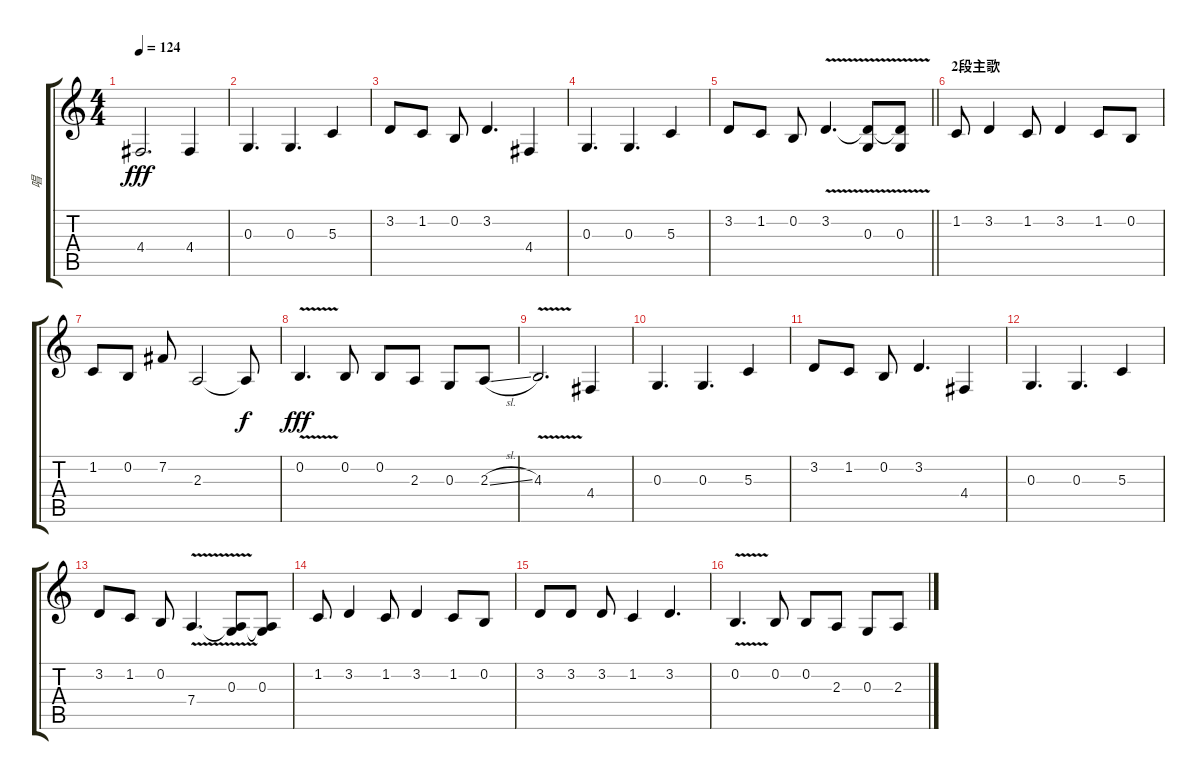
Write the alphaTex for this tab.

\track ("唱" "唱") {instrument lead1square}
\staff {score tabs}
\tuning (E4 B3 G3 D3 A2 E2) {hide}
\ts (4 4)
\tempo 124
\clef g2
\ks c
4.4{t}.2{d dy fff} 4.4.4 |
0.3.4{d} 0.3.4{d} 5.3.4 |
3.2.8 1.2.8 0.2.8 3.2.4{d} 4.4.4 |
0.3.4{d} 0.3.4{d} 5.3.4 |
\barLineRight lightlight
3.2.8 1.2.8 0.2.8 3.2{v}.4{d} (3.2{v t} 0.3).8 (3.2{v t} 0.3).8 |
\section ("" "2段主歌")
1.2.8 3.2.4 1.2.8 3.2.4 1.2.8 0.2.8 |
1.2.8 0.2.8 7.2.8 2.3.2 2.3{t}.8{dy f} |
0.2{v}.4{d dy fff} 0.2.8 0.2.8 2.3.8 0.3.8 2.3{sl}.8 |
4.3{v}.2{d} 4.4.4 |
0.3.4{d} 0.3.4{d} 5.3.4 |
3.2.8 1.2.8 0.2.8 3.2.4{d} 4.4.4 |
0.3.4{d} 0.3.4{d} 5.3.4 |
3.2.8 1.2.8 0.2.8 7.4{v}.4{d} (0.3 7.4{t}).8 (0.3 7.4{t}).8 |
1.2.8 3.2.4 1.2.8 3.2.4 1.2.8 0.2.8 |
3.2.8 3.2.8 3.2.8 1.2.4 3.2.4{d} |
0.2{v}.4{d} 0.2.8 0.2.8 2.3.8 0.3.8 2.3{sl}.8
